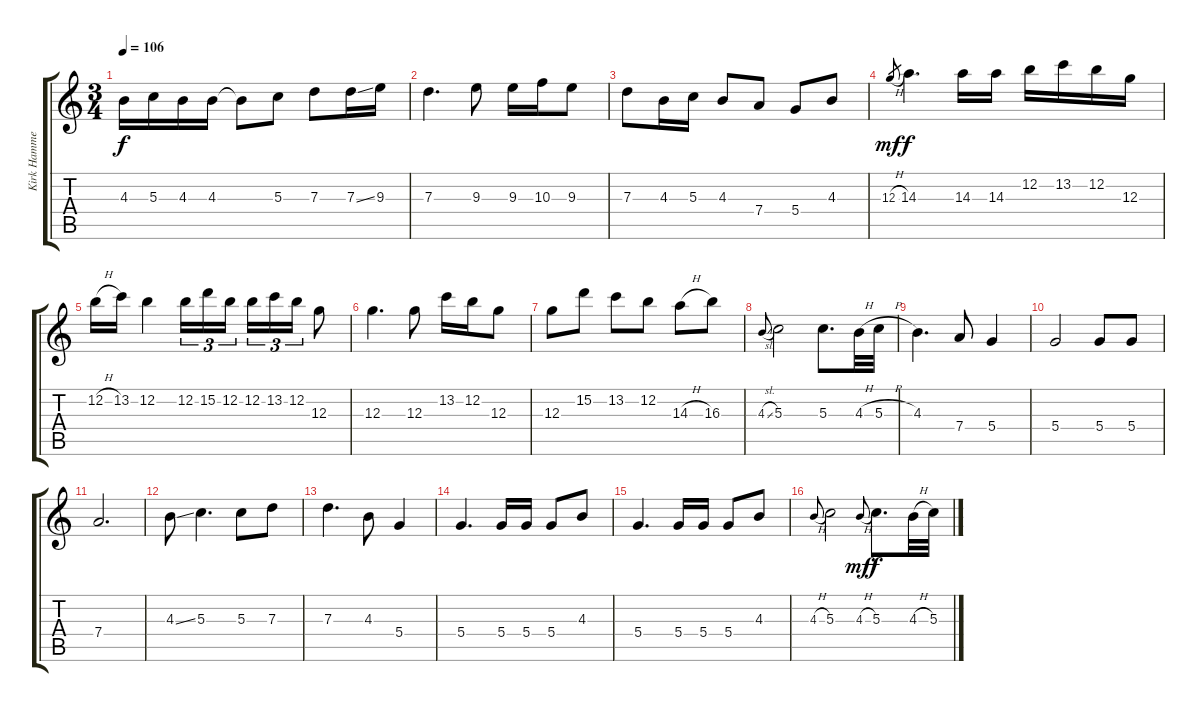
\track ("Kirk Hammett" "Kirk Hamme") {instrument distortionguitar}
\staff {score tabs}
\tuning (E4 B3 G3 D3 A2 E2) {hide}
\ts (3 4)
\tempo 106
\clef g2
\ks c
4.3.16{dy f} 5.3.16 4.3.16 4.3.16 4.3{t}.8 5.3.8 7.3.8 7.3{ss}.16 9.3.16 |
7.3.4{d} 9.3.8 9.3.16 10.3.16 9.3.8 |
7.3.8 4.3.16 5.3.16 4.3.8 7.4.8 5.4.8 4.3.8 |
12.3{h}.8{gr dy mf} 14.3.4{d dy f} 14.3.16 14.3.16 12.2.16 13.2.16 12.2.16 12.3.16 |
12.2{h}.16 13.2.16 12.2.4 12.2.16{tu (3 2)} 15.2.16{tu (3 2)} 12.2.16{tu (3 2)} 12.2.16{tu (3 2)} 13.2.16{tu (3 2)} 12.2.16{tu (3 2)} 12.3.8 |
12.3.4{d} 12.3.8 13.2.16 12.2.16 12.3.8 |
12.3.8 15.2.8 13.2.8 12.2.8 14.3{h}.8 16.3.8 |
4.3{sl}.8{gr onbeat} 5.3.2 5.3.8{d} 4.3{h}.32 5.3{h}.32 |
4.3.4{d} 7.4.8 5.4.4 |
5.4.2 5.4.8 5.4.8 |
7.4.2{d} |
4.3{ss}.8 5.3.4{d} 5.3.8 7.3.8 |
7.3.4{d} 4.3.8 5.4.4 |
5.4.4{d} 5.4.16 5.4.16 5.4.8 4.3.8 |
5.4.4{d} 5.4.16 5.4.16 5.4.8 4.3.8 |
4.3{h}.8{gr onbeat} 5.3.2 4.3{h}.8{gr onbeat dy mf} 5.3.8{d dy f} 4.3{h}.32 5.3{h}.32
